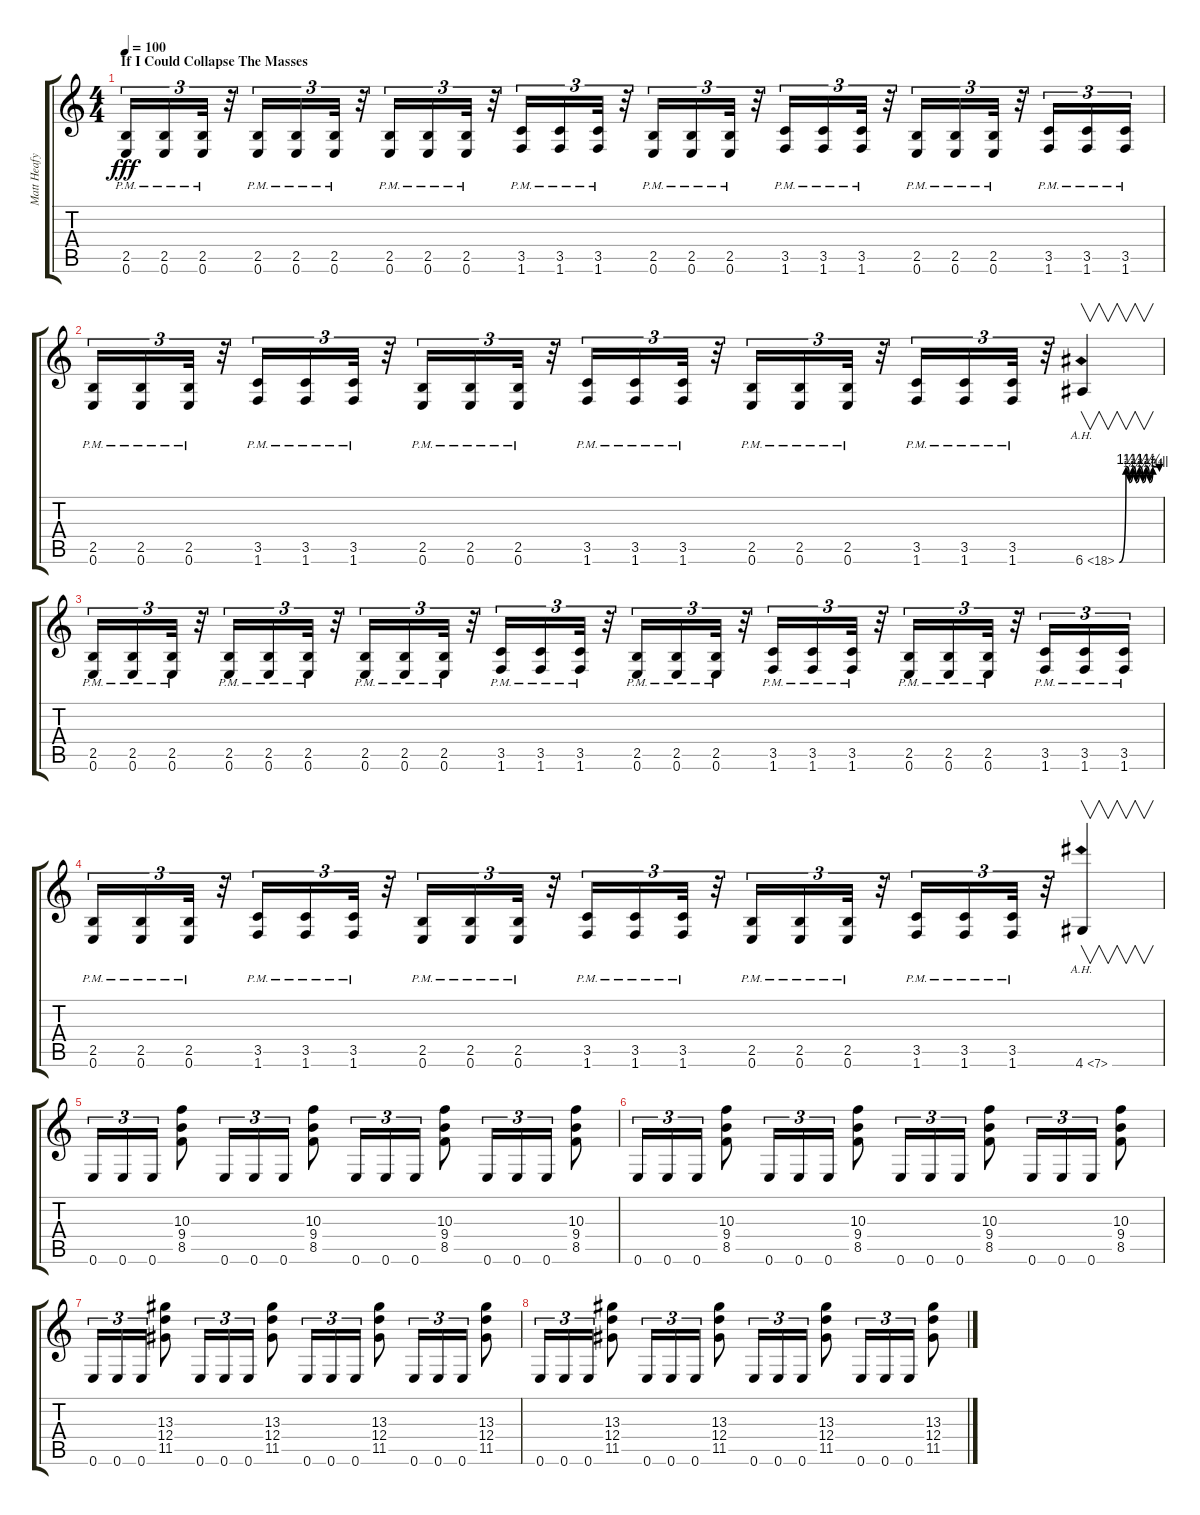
\track ("Matt Heafy (Lead)" "Matt Heafy") {instrument distortionguitar}
\staff {score tabs}
\tuning (E4 B3 G3 D3 A2 E2) {hide}
\ts (4 4)
\section ("" "If I Could Collapse The Masses")
\tempo 100
\clef g2
\ks c
(2.5{pm} 0.6{pm}).16{tu (3 2) dy fff} (2.5{pm} 0.6{pm}).16{tu (3 2)} (2.5{pm} 0.6{pm}).32{tu (3 2)} r.32{tu (3 2)} (2.5{pm} 0.6{pm}).16{tu (3 2)} (2.5{pm} 0.6{pm}).16{tu (3 2)} (2.5{pm} 0.6{pm}).32{tu (3 2)} r.32{tu (3 2)} (2.5{pm} 0.6{pm}).16{tu (3 2)} (2.5{pm} 0.6{pm}).16{tu (3 2)} (2.5{pm} 0.6{pm}).32{tu (3 2)} r.32{tu (3 2)} (3.5{pm} 1.6{pm}).16{tu (3 2)} (3.5{pm} 1.6{pm}).16{tu (3 2)} (3.5{pm} 1.6{pm}).32{tu (3 2)} r.32{tu (3 2)} (2.5{pm} 0.6{pm}).16{tu (3 2)} (2.5{pm} 0.6{pm}).16{tu (3 2)} (2.5{pm} 0.6{pm}).32{tu (3 2)} r.32{tu (3 2)} (3.5{pm} 1.6{pm}).16{tu (3 2)} (3.5{pm} 1.6{pm}).16{tu (3 2)} (3.5{pm} 1.6{pm}).32{tu (3 2)} r.32{tu (3 2)} (2.5{pm} 0.6{pm}).16{tu (3 2)} (2.5{pm} 0.6{pm}).16{tu (3 2)} (2.5{pm} 0.6{pm}).32{tu (3 2)} r.32{tu (3 2)} (3.5{pm} 1.6{pm}).16{tu (3 2)} (3.5{pm} 1.6{pm}).16{tu (3 2)} (3.5{pm} 1.6{pm}).16{tu (3 2)} |
(2.5{pm} 0.6{pm}).16{tu (3 2)} (2.5{pm} 0.6{pm}).16{tu (3 2)} (2.5{pm} 0.6{pm}).32{tu (3 2)} r.32{tu (3 2)} (3.5{pm} 1.6{pm}).16{tu (3 2)} (3.5{pm} 1.6{pm}).16{tu (3 2)} (3.5{pm} 1.6{pm}).32{tu (3 2)} r.32{tu (3 2)} (2.5{pm} 0.6{pm}).16{tu (3 2)} (2.5{pm} 0.6{pm}).16{tu (3 2)} (2.5{pm} 0.6{pm}).32{tu (3 2)} r.32{tu (3 2)} (3.5{pm} 1.6{pm}).16{tu (3 2)} (3.5{pm} 1.6{pm}).16{tu (3 2)} (3.5{pm} 1.6{pm}).32{tu (3 2)} r.32{tu (3 2)} (2.5{pm} 0.6{pm}).16{tu (3 2)} (2.5{pm} 0.6{pm}).16{tu (3 2)} (2.5{pm} 0.6{pm}).32{tu (3 2)} r.32{tu (3 2)} (3.5{pm} 1.6{pm}).16{tu (3 2)} (3.5{pm} 1.6{pm}).16{tu (3 2)} (3.5{pm} 1.6{pm}).32{tu (3 2)} r.32{tu (3 2)} 6.6{be (custom 0 0 10 5 15 2 20 5 25 2 30 5 35 2 40 5 45 2 50 5 60 4) ah 12}.4{v} |
(2.5{pm} 0.6{pm}).16{tu (3 2)} (2.5{pm} 0.6{pm}).16{tu (3 2)} (2.5{pm} 0.6{pm}).32{tu (3 2)} r.32{tu (3 2)} (2.5{pm} 0.6{pm}).16{tu (3 2)} (2.5{pm} 0.6{pm}).16{tu (3 2)} (2.5{pm} 0.6{pm}).32{tu (3 2)} r.32{tu (3 2)} (2.5{pm} 0.6{pm}).16{tu (3 2)} (2.5{pm} 0.6{pm}).16{tu (3 2)} (2.5{pm} 0.6{pm}).32{tu (3 2)} r.32{tu (3 2)} (3.5{pm} 1.6{pm}).16{tu (3 2)} (3.5{pm} 1.6{pm}).16{tu (3 2)} (3.5{pm} 1.6{pm}).32{tu (3 2)} r.32{tu (3 2)} (2.5{pm} 0.6{pm}).16{tu (3 2)} (2.5{pm} 0.6{pm}).16{tu (3 2)} (2.5{pm} 0.6{pm}).32{tu (3 2)} r.32{tu (3 2)} (3.5{pm} 1.6{pm}).16{tu (3 2)} (3.5{pm} 1.6{pm}).16{tu (3 2)} (3.5{pm} 1.6{pm}).32{tu (3 2)} r.32{tu (3 2)} (2.5{pm} 0.6{pm}).16{tu (3 2)} (2.5{pm} 0.6{pm}).16{tu (3 2)} (2.5{pm} 0.6{pm}).32{tu (3 2)} r.32{tu (3 2)} (3.5{pm} 1.6{pm}).16{tu (3 2)} (3.5{pm} 1.6{pm}).16{tu (3 2)} (3.5{pm} 1.6{pm}).16{tu (3 2)} |
(2.5{pm} 0.6{pm}).16{tu (3 2)} (2.5{pm} 0.6{pm}).16{tu (3 2)} (2.5{pm} 0.6{pm}).32{tu (3 2)} r.32{tu (3 2)} (3.5{pm} 1.6{pm}).16{tu (3 2)} (3.5{pm} 1.6{pm}).16{tu (3 2)} (3.5{pm} 1.6{pm}).32{tu (3 2)} r.32{tu (3 2)} (2.5{pm} 0.6{pm}).16{tu (3 2)} (2.5{pm} 0.6{pm}).16{tu (3 2)} (2.5{pm} 0.6{pm}).32{tu (3 2)} r.32{tu (3 2)} (3.5{pm} 1.6{pm}).16{tu (3 2)} (3.5{pm} 1.6{pm}).16{tu (3 2)} (3.5{pm} 1.6{pm}).32{tu (3 2)} r.32{tu (3 2)} (2.5{pm} 0.6{pm}).16{tu (3 2)} (2.5{pm} 0.6{pm}).16{tu (3 2)} (2.5{pm} 0.6{pm}).32{tu (3 2)} r.32{tu (3 2)} (3.5{pm} 1.6{pm}).16{tu (3 2)} (3.5{pm} 1.6{pm}).16{tu (3 2)} (3.5{pm} 1.6{pm}).32{tu (3 2)} r.32{tu (3 2)} 4.6{ah 3}.4{v} |
0.6.16{tu (3 2)} 0.6.16{tu (3 2)} 0.6.16{tu (3 2)} (10.3 9.4 8.5).8 0.6.16{tu (3 2)} 0.6.16{tu (3 2)} 0.6.16{tu (3 2)} (10.3 9.4 8.5).8 0.6.16{tu (3 2)} 0.6.16{tu (3 2)} 0.6.16{tu (3 2)} (10.3 9.4 8.5).8 0.6.16{tu (3 2)} 0.6.16{tu (3 2)} 0.6.16{tu (3 2)} (10.3 9.4 8.5).8 |
0.6.16{tu (3 2)} 0.6.16{tu (3 2)} 0.6.16{tu (3 2)} (10.3 9.4 8.5).8 0.6.16{tu (3 2)} 0.6.16{tu (3 2)} 0.6.16{tu (3 2)} (10.3 9.4 8.5).8 0.6.16{tu (3 2)} 0.6.16{tu (3 2)} 0.6.16{tu (3 2)} (10.3 9.4 8.5).8 0.6.16{tu (3 2)} 0.6.16{tu (3 2)} 0.6.16{tu (3 2)} (10.3 9.4 8.5).8 |
0.6.16{tu (3 2)} 0.6.16{tu (3 2)} 0.6.16{tu (3 2)} (13.3 12.4 11.5).8 0.6.16{tu (3 2)} 0.6.16{tu (3 2)} 0.6.16{tu (3 2)} (13.3 12.4 11.5).8 0.6.16{tu (3 2)} 0.6.16{tu (3 2)} 0.6.16{tu (3 2)} (13.3 12.4 11.5).8 0.6.16{tu (3 2)} 0.6.16{tu (3 2)} 0.6.16{tu (3 2)} (13.3 12.4 11.5).8 |
0.6.16{tu (3 2)} 0.6.16{tu (3 2)} 0.6.16{tu (3 2)} (13.3 12.4 11.5).8 0.6.16{tu (3 2)} 0.6.16{tu (3 2)} 0.6.16{tu (3 2)} (13.3 12.4 11.5).8 0.6.16{tu (3 2)} 0.6.16{tu (3 2)} 0.6.16{tu (3 2)} (13.3 12.4 11.5).8 0.6.16{tu (3 2)} 0.6.16{tu (3 2)} 0.6.16{tu (3 2)} (13.3 12.4 11.5).8
